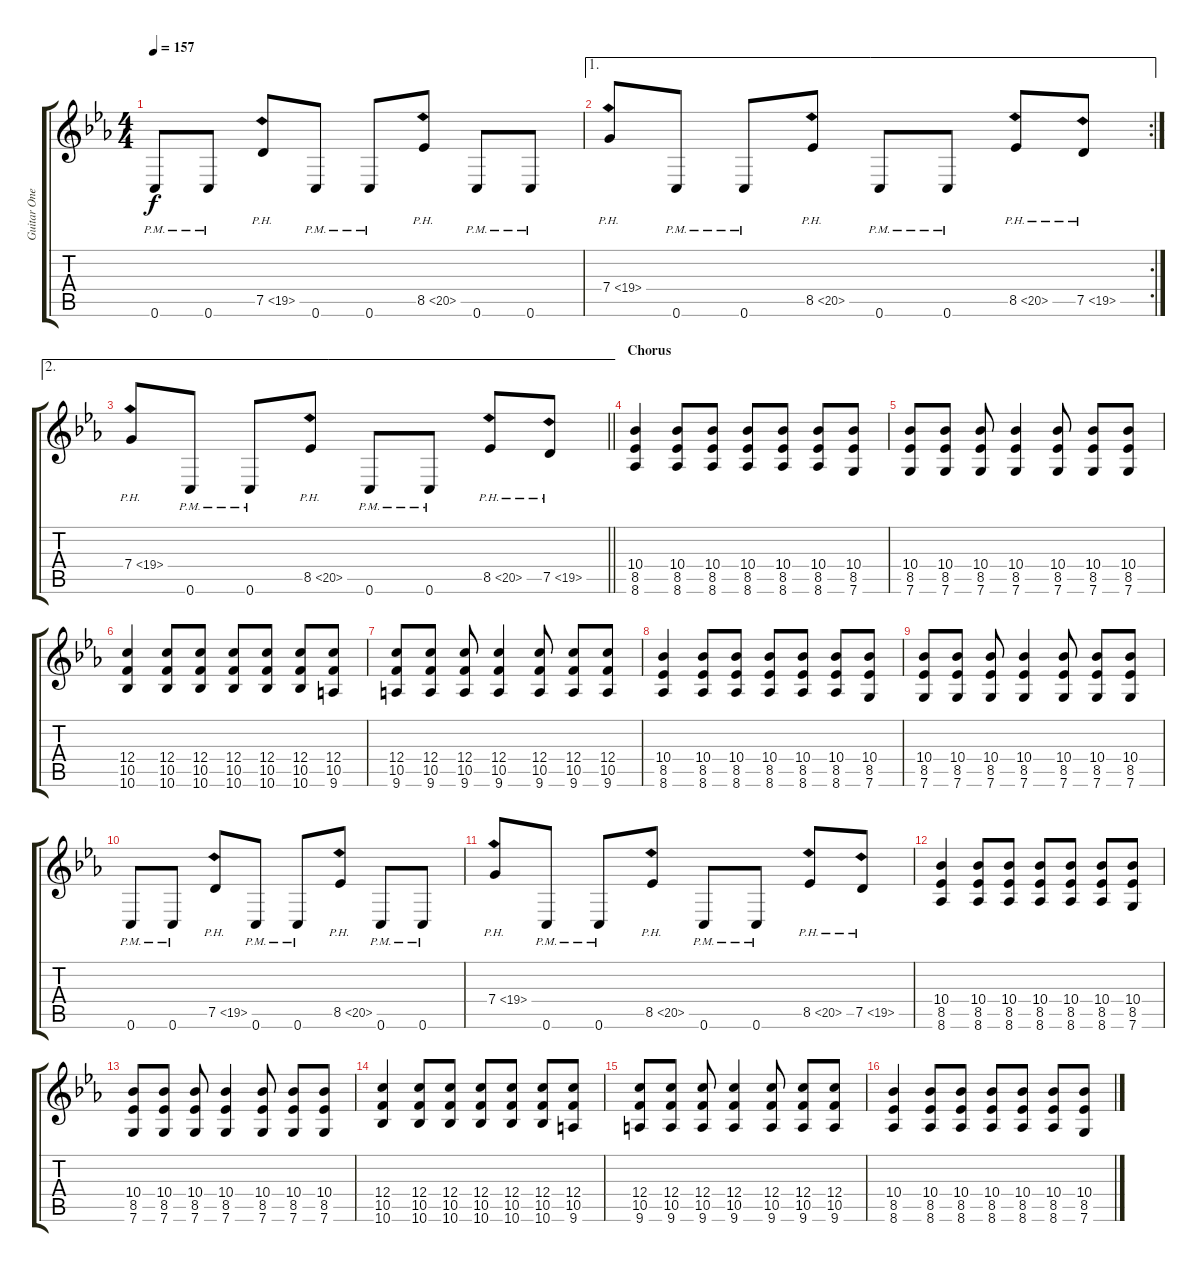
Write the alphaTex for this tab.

\track ("Guitar One" "Guitar One") {instrument distortionguitar}
\staff {score tabs}
\tuning (E4 C4 G3 C3 G2 C2) {hide}
\ts (4 4)
\tempo 157
\clef g2
\ks cminor
0.6{pm}.8{dy f} 0.6{pm}.8 7.5{ph 12}.8 0.6{pm}.8 0.6{pm}.8 8.5{ph 12}.8 0.6{pm}.8 0.6{pm}.8 |
\ae 1
\rc 2
7.4{ph 12}.8 0.6{pm}.8 0.6{pm}.8 8.5{ph 12}.8 0.6{pm}.8 0.6{pm}.8 8.5{ph 12}.8 7.5{ph 12}.8 |
\ae 2
\barLineRight lightlight
7.4{ph 12}.8 0.6{pm}.8 0.6{pm}.8 8.5{ph 12}.8 0.6{pm}.8 0.6{pm}.8 8.5{ph 12}.8 7.5{ph 12}.8 |
\section ("" "Chorus")
(10.4 8.5 8.6).4 (10.4 8.5 8.6).8 (10.4 8.5 8.6).8 (10.4 8.5 8.6).8 (10.4 8.5 8.6).8 (10.4 8.5 8.6).8 (10.4 8.5 7.6).8 |
(10.4 8.5 7.6).8 (10.4 8.5 7.6).8 (10.4 8.5 7.6).8 (10.4 8.5 7.6).4 (10.4 8.5 7.6).8 (10.4 8.5 7.6).8 (10.4 8.5 7.6).8 |
(12.4 10.5 10.6).4 (12.4 10.5 10.6).8 (12.4 10.5 10.6).8 (12.4 10.5 10.6).8 (12.4 10.5 10.6).8 (12.4 10.5 10.6).8 (12.4 10.5 9.6).8 |
(12.4 10.5 9.6).8 (12.4 10.5 9.6).8 (12.4 10.5 9.6).8 (12.4 10.5 9.6).4 (12.4 10.5 9.6).8 (12.4 10.5 9.6).8 (12.4 10.5 9.6).8 |
(10.4 8.5 8.6).4 (10.4 8.5 8.6).8 (10.4 8.5 8.6).8 (10.4 8.5 8.6).8 (10.4 8.5 8.6).8 (10.4 8.5 8.6).8 (10.4 8.5 7.6).8 |
(10.4 8.5 7.6).8 (10.4 8.5 7.6).8 (10.4 8.5 7.6).8 (10.4 8.5 7.6).4 (10.4 8.5 7.6).8 (10.4 8.5 7.6).8 (10.4 8.5 7.6).8 |
0.6{pm}.8 0.6{pm}.8 7.5{ph 12}.8 0.6{pm}.8 0.6{pm}.8 8.5{ph 12}.8 0.6{pm}.8 0.6{pm}.8 |
7.4{ph 12}.8 0.6{pm}.8 0.6{pm}.8 8.5{ph 12}.8 0.6{pm}.8 0.6{pm}.8 8.5{ph 12}.8 7.5{ph 12}.8 |
(10.4 8.5 8.6).4 (10.4 8.5 8.6).8 (10.4 8.5 8.6).8 (10.4 8.5 8.6).8 (10.4 8.5 8.6).8 (10.4 8.5 8.6).8 (10.4 8.5 7.6).8 |
(10.4 8.5 7.6).8 (10.4 8.5 7.6).8 (10.4 8.5 7.6).8 (10.4 8.5 7.6).4 (10.4 8.5 7.6).8 (10.4 8.5 7.6).8 (10.4 8.5 7.6).8 |
(12.4 10.5 10.6).4 (12.4 10.5 10.6).8 (12.4 10.5 10.6).8 (12.4 10.5 10.6).8 (12.4 10.5 10.6).8 (12.4 10.5 10.6).8 (12.4 10.5 9.6).8 |
(12.4 10.5 9.6).8 (12.4 10.5 9.6).8 (12.4 10.5 9.6).8 (12.4 10.5 9.6).4 (12.4 10.5 9.6).8 (12.4 10.5 9.6).8 (12.4 10.5 9.6).8 |
(10.4 8.5 8.6).4 (10.4 8.5 8.6).8 (10.4 8.5 8.6).8 (10.4 8.5 8.6).8 (10.4 8.5 8.6).8 (10.4 8.5 8.6).8 (10.4 8.5 7.6).8
